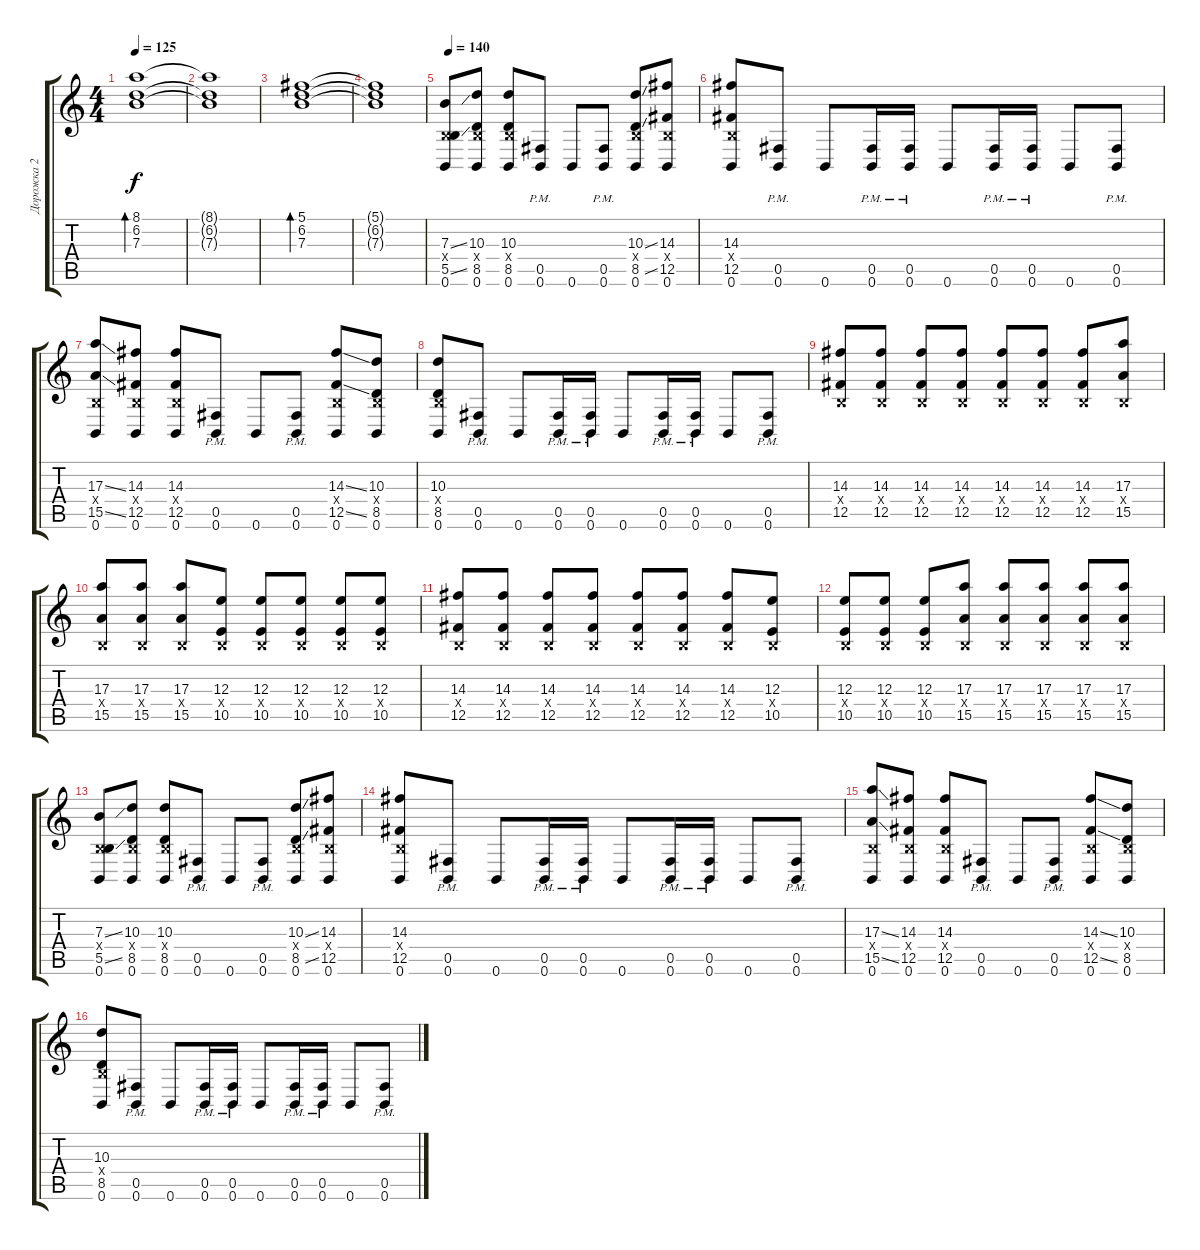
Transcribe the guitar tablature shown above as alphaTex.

\track ("Дорожка 2" "Дорожка 2") {instrument electricguitarjazz}
\staff {score tabs}
\tuning (Db4 Ab3 E3 B2 Gb2 B1) {hide}
\ts (4 4)
\tempo 125
\clef g2
\ks c
(8.1 6.2 7.3).1{bd 480 dy f} |
(8.1{t} 6.2{t} 7.3{t}).1 |
(5.1 6.2 7.3).1{bd 480} |
(5.1{t} 6.2{t} 7.3{t}).1 |
\tempo 140
(7.3{ss} 0.4{x} 5.5{ss} 0.6).8{instrument distortionguitar} (10.3 0.4{x} 8.5 0.6).8 (10.3 0.4{x} 8.5 0.6).8 (0.5{pm} 0.6{pm}).8 0.6.8 (0.5{pm} 0.6{pm}).8 (10.3{ss} 0.4{x} 8.5{ss} 0.6).8 (14.3 0.4{x} 12.5 0.6).8 |
(14.3 0.4{x} 12.5 0.6).8 (0.5{pm} 0.6{pm}).8 0.6.8 (0.5{pm} 0.6{pm}).16 (0.5{pm} 0.6{pm}).16 0.6.8 (0.5{pm} 0.6{pm}).16 (0.5{pm} 0.6{pm}).16 0.6.8 (0.5{pm} 0.6{pm}).8 |
(17.3{ss} 0.4{x} 15.5{ss} 0.6).8 (14.3 0.4{x} 12.5 0.6).8 (14.3 0.4{x} 12.5 0.6).8 (0.5{pm} 0.6{pm}).8 0.6.8 (0.5{pm} 0.6{pm}).8 (14.3{ss} 0.4{x} 12.5{ss} 0.6).8 (10.3 0.4{x} 8.5 0.6).8 |
(10.3 0.4{x} 8.5 0.6).8 (0.5{pm} 0.6{pm}).8 0.6.8 (0.5{pm} 0.6{pm}).16 (0.5{pm} 0.6{pm}).16 0.6.8 (0.5{pm} 0.6{pm}).16 (0.5{pm} 0.6{pm}).16 0.6.8 (0.5{pm} 0.6{pm}).8 |
(14.3 0.4{x} 12.5).8 (14.3 0.4{x} 12.5).8 (14.3 0.4{x} 12.5).8 (14.3 0.4{x} 12.5).8 (14.3 0.4{x} 12.5).8 (14.3 0.4{x} 12.5).8 (14.3 0.4{x} 12.5).8 (17.3 0.4{x} 15.5).8 |
(17.3 0.4{x} 15.5).8 (17.3 0.4{x} 15.5).8 (17.3 0.4{x} 15.5).8 (12.3 0.4{x} 10.5).8 (12.3 0.4{x} 10.5).8 (12.3 0.4{x} 10.5).8 (12.3 0.4{x} 10.5).8 (12.3 0.4{x} 10.5).8 |
(14.3 0.4{x} 12.5).8 (14.3 0.4{x} 12.5).8 (14.3 0.4{x} 12.5).8 (14.3 0.4{x} 12.5).8 (14.3 0.4{x} 12.5).8 (14.3 0.4{x} 12.5).8 (14.3 0.4{x} 12.5).8 (12.3 0.4{x} 10.5).8 |
(12.3 0.4{x} 10.5).8 (12.3 0.4{x} 10.5).8 (12.3 0.4{x} 10.5).8 (17.3 0.4{x} 15.5).8 (17.3 0.4{x} 15.5).8 (17.3 0.4{x} 15.5).8 (17.3 0.4{x} 15.5).8 (17.3 0.4{x} 15.5).8 |
(7.3{ss} 0.4{x} 5.5{ss} 0.6).8 (10.3 0.4{x} 8.5 0.6).8 (10.3 0.4{x} 8.5 0.6).8 (0.5{pm} 0.6{pm}).8 0.6.8 (0.5{pm} 0.6{pm}).8 (10.3{ss} 0.4{x} 8.5{ss} 0.6).8 (14.3 0.4{x} 12.5 0.6).8 |
(14.3 0.4{x} 12.5 0.6).8 (0.5{pm} 0.6{pm}).8 0.6.8 (0.5{pm} 0.6{pm}).16 (0.5{pm} 0.6{pm}).16 0.6.8 (0.5{pm} 0.6{pm}).16 (0.5{pm} 0.6{pm}).16 0.6.8 (0.5{pm} 0.6{pm}).8 |
(17.3{ss} 0.4{x} 15.5{ss} 0.6).8 (14.3 0.4{x} 12.5 0.6).8 (14.3 0.4{x} 12.5 0.6).8 (0.5{pm} 0.6{pm}).8 0.6.8 (0.5{pm} 0.6{pm}).8 (14.3{ss} 0.4{x} 12.5{ss} 0.6).8 (10.3 0.4{x} 8.5 0.6).8 |
(10.3 0.4{x} 8.5 0.6).8 (0.5{pm} 0.6{pm}).8 0.6.8 (0.5{pm} 0.6{pm}).16 (0.5{pm} 0.6{pm}).16 0.6.8 (0.5{pm} 0.6{pm}).16 (0.5{pm} 0.6{pm}).16 0.6.8 (0.5{pm} 0.6{pm}).8
